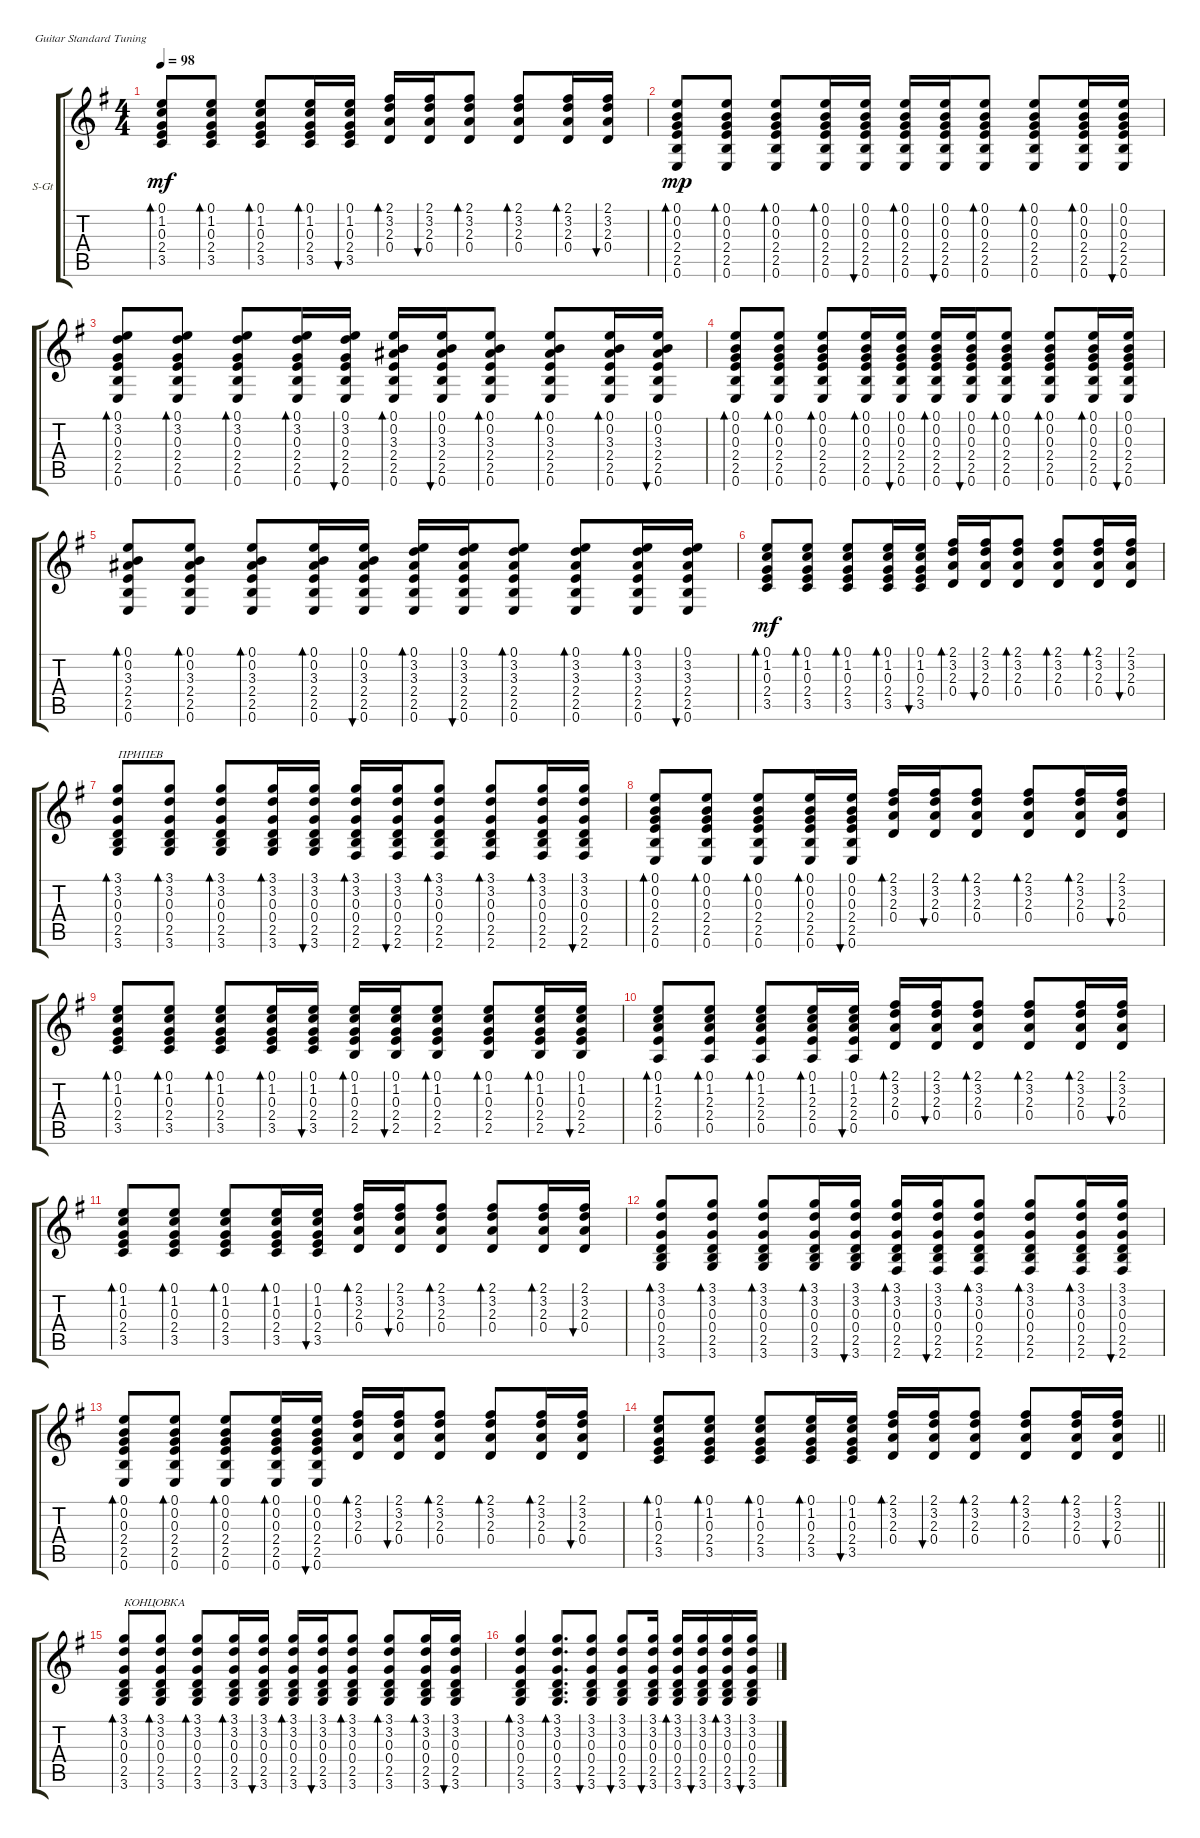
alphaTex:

\defaultSystemsLayout 4
\bracketExtendMode groupsimilarinstruments
\firstSystemTrackNameOrientation horizontal
\otherSystemsTrackNameOrientation horizontal
\track ("Steel Guitar" "S-Gt") {instrument acousticguitarsteel}
\staff {score tabs}
\tuning (E4 B3 G3 D3 A2 E2)
\ts (4 4)
\tempo 98
\clef g2
\ks g
(2.4 0.3 1.2 0.1 3.5).8{bd 30 dy mf} (2.4 0.3 1.2 0.1 3.5).8{bd 30} (2.4 0.3 1.2 0.1 3.5).8{bd 30} (2.4 0.3 1.2 0.1 3.5).16{bd 30} (2.4 0.3 1.2 0.1 3.5).16{bu 30} (0.4 2.3 3.2 2.1).16{bd 30} (0.4 2.3 3.2 2.1).16{bu 30} (0.4 2.3 3.2 2.1).8{bd 30} (0.4 2.3 3.2 2.1).8{bd 30} (0.4 2.3 3.2 2.1).16{bd 30} (0.4 2.3 3.2 2.1).16{bu 30} |
(2.4 0.3 0.2 0.1 2.5 0.6).8{bd 30 dy mp} (2.4 0.3 0.2 0.1 2.5 0.6).8{bd 30} (2.4 0.3 0.2 0.1 2.5 0.6).8{bd 30} (2.4 0.3 0.2 0.1 2.5 0.6).16{bd 30} (2.4 0.3 0.2 0.1 2.5 0.6).16{bu 30} (2.4 0.3 0.2 0.1 2.5 0.6).16{bd 30} (2.4 0.3 0.2 0.1 2.5 0.6).16{bu 30} (2.4 0.3 0.2 0.1 2.5 0.6).8{bd 30} (2.4 0.3 0.2 0.1 2.5 0.6).8{bd 30} (2.4 0.3 0.2 0.1 2.5 0.6).16{bd 30} (2.4 0.3 0.2 0.1 2.5 0.6).16{bu 30} |
(2.4 0.3 3.2 0.1 2.5 0.6).8{bd 30} (2.4 0.3 3.2 0.1 2.5 0.6).8{bd 30} (2.4 0.3 3.2 0.1 2.5 0.6).8{bd 30} (2.4 0.3 3.2 0.1 2.5 0.6).16{bd 30} (2.4 0.3 3.2 0.1 2.5 0.6).16{bu 30} (2.4 3.3 0.1 2.5 0.6 0.2).16{bd 30} (2.4 3.3 0.2 0.1 2.5 0.6).16{bu 30} (2.4 3.3 0.2 0.1 2.5 0.6).8{bd 30} (2.4 3.3 0.2 0.1 2.5 0.6).8{bd 30} (2.4 3.3 0.2 0.1 2.5 0.6).16{bd 30} (2.4 3.3 0.2 0.1 2.5 0.6).16{bu 30} |
(2.4 0.3 0.2 0.1 2.5 0.6).8{bd 30} (2.4 0.3 0.2 0.1 2.5 0.6).8{bd 30} (2.4 0.3 0.2 0.1 2.5 0.6).8{bd 30} (2.4 0.3 0.2 0.1 2.5 0.6).16{bd 30} (2.4 0.3 0.2 0.1 2.5 0.6).16{bu 30} (2.4 0.3 0.2 0.1 2.5 0.6).16{bd 30} (2.4 0.3 0.2 0.1 2.5 0.6).16{bu 30} (2.4 0.3 0.2 0.1 2.5 0.6).8{bd 30} (2.4 0.3 0.2 0.1 2.5 0.6).8{bd 30} (2.4 0.3 0.2 0.1 2.5 0.6).16{bd 30} (2.4 0.3 0.2 0.1 2.5 0.6).16{bu 30} |
(2.4 3.3 0.2 0.1 2.5 0.6).8{bd 30} (2.4 3.3 0.2 0.1 2.5 0.6).8{bd 30} (2.4 3.3 0.2 0.1 2.5 0.6).8{bd 30} (2.4 3.3 0.2 0.1 2.5 0.6).16{bd 30} (2.4 3.3 0.2 0.1 2.5 0.6).16{bu 30} (2.4 3.3 3.2 0.1 2.5 0.6).16{bd 30} (2.4 3.3 3.2 0.1 2.5 0.6).16{bu 30} (2.4 3.3 3.2 0.1 2.5 0.6).8{bd 30} (2.4 3.3 3.2 0.1 2.5 0.6).8{bd 30} (2.4 3.3 3.2 0.1 2.5 0.6).16{bd 30} (2.4 3.3 3.2 0.1 2.5 0.6).16{bu 30} |
(2.4 0.3 1.2 0.1 3.5).8{bd 30 dy mf} (2.4 0.3 1.2 0.1 3.5).8{bd 30} (2.4 0.3 1.2 0.1 3.5).8{bd 30} (2.4 0.3 1.2 0.1 3.5).16{bd 30} (2.4 0.3 1.2 0.1 3.5).16{bu 30} (0.4 2.3 3.2 2.1).16{bd 30} (0.4 2.3 3.2 2.1).16{bu 30} (0.4 2.3 3.2 2.1).8{bd 30} (0.4 2.3 3.2 2.1).8{bd 30} (0.4 2.3 3.2 2.1).16{bd 30} (0.4 2.3 3.2 2.1).16{bu 30} |
(0.4 0.3 3.2 3.1 2.5 3.6).8{bd 30 txt "ПРИПЕВ"} (0.4 0.3 3.2 3.1 2.5 3.6).8{bd 30} (0.4 0.3 3.2 3.1 2.5 3.6).8{bd 30} (0.4 0.3 3.2 3.1 2.5 3.6).16{bd 30} (0.4 0.3 3.2 3.1 2.5 3.6).16{bu 30} (0.4 0.3 3.2 3.1 2.5 2.6).16{bd 30} (0.4 0.3 3.2 3.1 2.5 2.6).16{bu 30} (0.4 0.3 3.2 3.1 2.5 2.6).8{bd 30} (0.4 0.3 3.2 3.1 2.5 2.6).8{bd 30} (0.4 0.3 3.2 3.1 2.5 2.6).16{bd 30} (0.4 0.3 3.2 3.1 2.5 2.6).16{bu 30} |
(2.4 0.3 0.2 0.1 2.5 0.6).8{bd 30} (2.4 0.3 0.2 0.1 2.5 0.6).8{bd 30} (2.4 0.3 0.2 0.1 2.5 0.6).8{bd 30} (2.4 0.3 0.2 0.1 2.5 0.6).16{bd 30} (2.4 0.3 0.2 0.1 2.5 0.6).16{bu 30} (0.4 2.3 3.2 2.1).16{bd 30} (0.4 2.3 3.2 2.1).16{bu 30} (0.4 2.3 3.2 2.1).8{bd 30} (0.4 2.3 3.2 2.1).8{bd 30} (0.4 2.3 3.2 2.1).16{bd 30} (0.4 2.3 3.2 2.1).16{bu 30} |
(2.4 0.3 1.2 0.1 3.5).8{bd 30} (2.4 0.3 1.2 0.1 3.5).8{bd 30} (2.4 0.3 1.2 0.1 3.5).8{bd 30} (2.4 0.3 1.2 0.1 3.5).16{bd 30} (2.4 0.3 1.2 0.1 3.5).16{bu 30} (2.4 0.3 1.2 0.1 2.5).16{bd 30} (2.4 0.3 1.2 0.1 2.5).16{bu 30} (2.4 0.3 1.2 0.1 2.5).8{bd 30} (2.4 0.3 1.2 0.1 2.5).8{bd 30} (2.4 0.3 1.2 0.1 2.5).16{bd 30} (2.4 0.3 1.2 0.1 2.5).16{bu 30} |
(2.4 2.3 1.2 0.1 0.5).8{bd 30} (2.4 2.3 1.2 0.1 0.5).8{bd 30} (2.4 2.3 1.2 0.1 0.5).8{bd 30} (2.4 2.3 1.2 0.1 0.5).16{bd 30} (2.4 2.3 1.2 0.1 0.5).16{bu 30} (0.4 2.3 3.2 2.1).16{bd 30} (0.4 2.3 3.2 2.1).16{bu 30} (0.4 2.3 3.2 2.1).8{bd 30} (0.4 2.3 3.2 2.1).8{bd 30} (0.4 2.3 3.2 2.1).16{bd 30} (0.4 2.3 3.2 2.1).16{bu 30} |
(2.4 0.3 1.2 0.1 3.5).8{bd 30} (2.4 0.3 1.2 0.1 3.5).8{bd 30} (2.4 0.3 1.2 0.1 3.5).8{bd 30} (2.4 0.3 1.2 0.1 3.5).16{bd 30} (2.4 0.3 1.2 0.1 3.5).16{bu 30} (0.4 2.3 3.2 2.1).16{bd 30} (0.4 2.3 3.2 2.1).16{bu 30} (0.4 2.3 3.2 2.1).8{bd 30} (0.4 2.3 3.2 2.1).8{bd 30} (0.4 2.3 3.2 2.1).16{bd 30} (0.4 2.3 3.2 2.1).16{bu 30} |
(0.4 0.3 3.2 3.1 2.5 3.6).8{bd 30} (0.4 0.3 3.2 3.1 2.5 3.6).8{bd 30} (0.4 0.3 3.2 3.1 2.5 3.6).8{bd 30} (0.4 0.3 3.2 3.1 2.5 3.6).16{bd 30} (0.4 0.3 3.2 3.1 2.5 3.6).16{bu 30} (0.4 0.3 3.2 3.1 2.5 2.6).16{bd 30} (0.4 0.3 3.2 3.1 2.5 2.6).16{bu 30} (0.4 0.3 3.2 3.1 2.5 2.6).8{bd 30} (0.4 0.3 3.2 3.1 2.5 2.6).8{bd 30} (0.4 0.3 3.2 3.1 2.5 2.6).16{bd 30} (0.4 0.3 3.2 3.1 2.5 2.6).16{bu 30} |
(2.4 0.3 0.2 0.1 2.5 0.6).8{bd 30} (2.4 0.3 0.2 0.1 2.5 0.6).8{bd 30} (2.4 0.3 0.2 0.1 2.5 0.6).8{bd 30} (2.4 0.3 0.2 0.1 2.5 0.6).16{bd 30} (2.4 0.3 0.2 0.1 2.5 0.6).16{bu 30} (0.4 2.3 3.2 2.1).16{bd 30} (0.4 2.3 3.2 2.1).16{bu 30} (0.4 2.3 3.2 2.1).8{bd 30} (0.4 2.3 3.2 2.1).8{bd 30} (0.4 2.3 3.2 2.1).16{bd 30} (0.4 2.3 3.2 2.1).16{bu 30} |
\barLineRight lightlight
(2.4 0.3 1.2 0.1 3.5).8{bd 30} (2.4 0.3 1.2 0.1 3.5).8{bd 30} (2.4 0.3 1.2 0.1 3.5).8{bd 30} (2.4 0.3 1.2 0.1 3.5).16{bd 30} (2.4 0.3 1.2 0.1 3.5).16{bu 30} (0.4 2.3 3.2 2.1).16{bd 30} (0.4 2.3 3.2 2.1).16{bu 30} (0.4 2.3 3.2 2.1).8{bd 30} (0.4 2.3 3.2 2.1).8{bd 30} (0.4 2.3 3.2 2.1).16{bd 30} (0.4 2.3 3.2 2.1).16{bu 30} |
(0.4 0.3 3.2 3.1 2.5 3.6).8{bd 30 txt "КОНЦОВКА"} (0.4 0.3 3.2 3.1 2.5 3.6).8{bd 30} (0.4 0.3 3.2 3.1 2.5 3.6).8{bd 30} (0.4 0.3 3.2 3.1 2.5 3.6).16{bd 30} (0.4 0.3 3.2 3.1 2.5 3.6).16{bu 30} (0.4 0.3 3.2 3.1 2.5 3.6).16{bd 30} (0.4 0.3 3.2 3.1 2.5 3.6).16{bu 30} (0.4 0.3 3.2 3.1 2.5 3.6).8{bd 30} (0.4 0.3 3.2 3.1 2.5 3.6).8{bd 30} (0.4 0.3 3.2 3.1 2.5 3.6).16{bd 30} (0.4 0.3 3.2 3.1 2.5 3.6).16{bu 30} |
(0.4 0.3 3.2 3.1 2.5 3.6).4{bd 30} (0.4 0.3 3.2 3.1 2.5 3.6).8{d bd 30} (0.4 0.3 3.2 3.1 2.5 3.6).8{bu 30} (0.4 0.3 3.2 3.1 2.5 3.6).8{bu 30} (0.4 0.3 3.2 3.1 2.5 3.6).16{bu 30} (0.4 0.3 3.2 3.1 2.5 3.6).16{bd 30} (0.4 0.3 3.2 3.1 2.5 3.6).16{bu 30} (0.4 0.3 3.2 3.1 2.5 3.6).16{bd 30} (0.4 0.3 3.2 3.1 2.5 3.6).16{bu 30}
